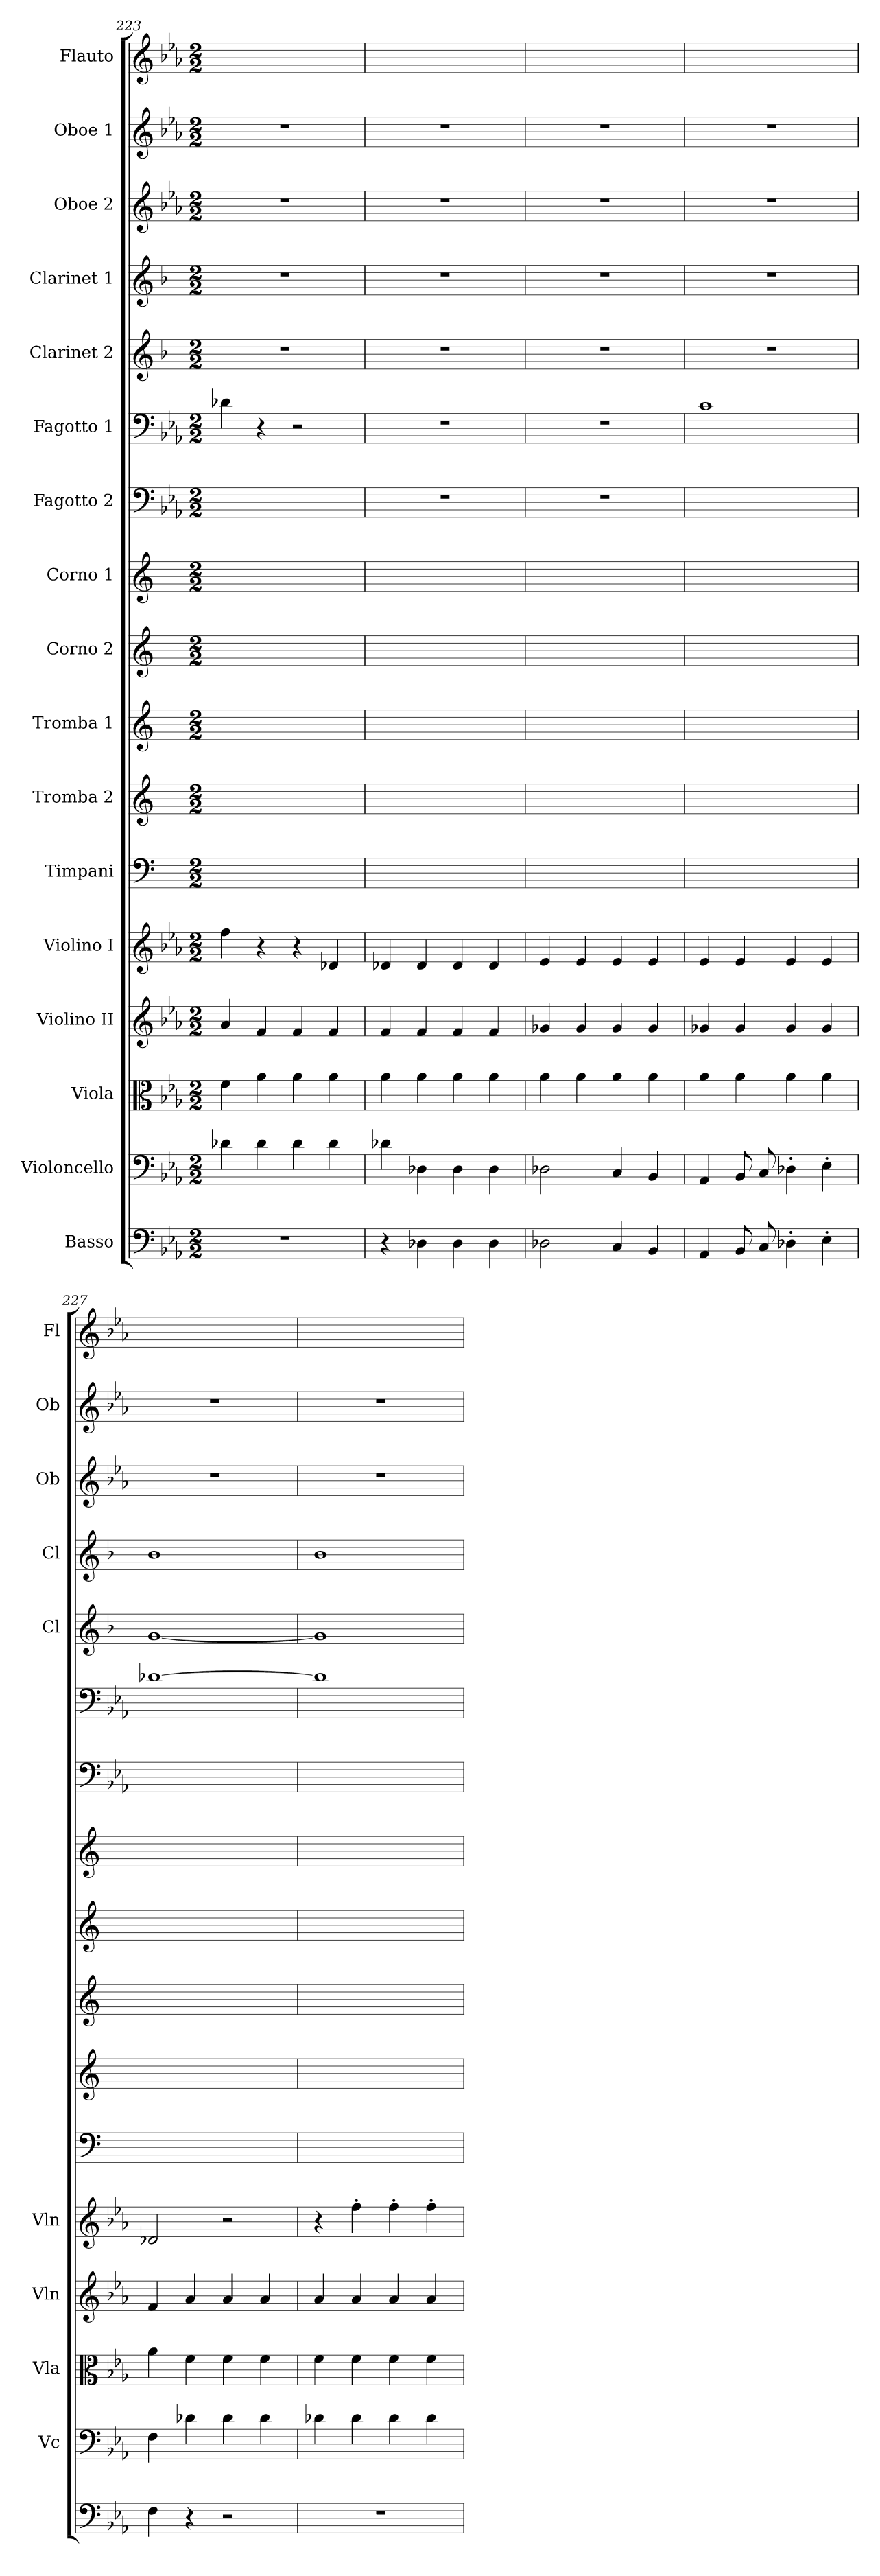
**kern	**kern	**kern	**kern	**kern	**kern	**kern	**kern	**kern	**kern	**kern	**kern	**kern	**kern	**kern	**kern	**kern
*part17	*part16	*part15	*part14	*part13	*part12	*part11	*part10	*part9	*part8	*part7	*part6	*part5	*part4	*part3	*part2	*part1
*staff17	*staff16	*staff15	*staff14	*staff13	*staff12	*staff11	*staff10	*staff9	*staff8	*staff7	*staff6	*staff5	*staff4	*staff3	*staff2	*staff1
*I"Basso	*I"Violoncello	*I"Viola	*I"Violino II	*I"Violino I	*I"Timpani	*I"Tromba 2	*I"Tromba 1	*I"Corno 2	*I"Corno 1	*I"Fagotto 2	*I"Fagotto 1	*I"Clarinet 2	*I"Clarinet 1	*I"Oboe 2	*I"Oboe 1	*I"Flauto
*	*I'Vc	*I'Vla	*I'Vln	*I'Vln	*	*	*	*	*	*	*	*I'Cl	*I'Cl	*I'Ob	*I'Ob	*I'Fl
*clefF4	*clefF4	*clefC3	*clefG2	*clefG2	*clefF4	*clefG2	*clefG2	*clefG2	*clefG2	*clefF4	*clefF4	*clefG2	*clefG2	*clefG2	*clefG2	*clefG2
*ITrd7c12	*	*	*	*	*	*ITrd-2c-3	*ITrd-2c-3	*ITrd5c9	*ITrd5c9	*	*	*ITrd1c2	*ITrd1c2	*	*	*
*k[b-e-a-]	*k[b-e-a-]	*k[b-e-a-]	*k[b-e-a-]	*k[b-e-a-]	*	*	*	*	*	*k[b-e-a-]	*k[b-e-a-]	*k[b-e-a-]	*k[b-e-a-]	*k[b-e-a-]	*k[b-e-a-]	*k[b-e-a-]
*M2/2	*M2/2	*M2/2	*M2/2	*M2/2	*M2/2	*M2/2	*M2/2	*M2/2	*M2/2	*M2/2	*M2/2	*M2/2	*M2/2	*M2/2	*M2/2	*M2/2
=223	=223	=223	=223	=223	=223	=223	=223	=223	=223	=223	=223	=223	=223	=223	=223	=223
1r	4d-X	4f	4a-	4ff	1ryy	1ryy	1ryy	1ryy	1ryy	1ryy	4d-X	1r	1r	1r	1r	1ryy
.	4d-	4a-	4f	4r	.	.	.	.	.	.	4r	.	.	.	.	.
.	4d-	4a-	4f	4r	.	.	.	.	.	.	2r	.	.	.	.	.
.	4d-	4a-	4f	4d-X	.	.	.	.	.	.	.	.	.	.	.	.
=224	=224	=224	=224	=224	=224	=224	=224	=224	=224	=224	=224	=224	=224	=224	=224	=224
4r	4d-X	4a-	4f	4d-X	1ryy	1ryy	1ryy	1ryy	1ryy	1r	1r	1r	1r	1r	1r	1ryy
4DD-X	4D-X	4a-	4f	4d-	.	.	.	.	.	.	.	.	.	.	.	.
4DD-	4D-	4a-	4f	4d-	.	.	.	.	.	.	.	.	.	.	.	.
4DD-	4D-	4a-	4f	4d-	.	.	.	.	.	.	.	.	.	.	.	.
=225	=225	=225	=225	=225	=225	=225	=225	=225	=225	=225	=225	=225	=225	=225	=225	=225
2DD-X	2D-X	4a-	4g-X	4e-	1ryy	1ryy	1ryy	1ryy	1ryy	1r	1r	1r	1r	1r	1r	1ryy
.	.	4a-	4g-	4e-	.	.	.	.	.	.	.	.	.	.	.	.
4CC	4C	4a-	4g-	4e-	.	.	.	.	.	.	.	.	.	.	.	.
4BBB-	4BB-	4a-	4g-	4e-	.	.	.	.	.	.	.	.	.	.	.	.
=226	=226	=226	=226	=226	=226	=226	=226	=226	=226	=226	=226	=226	=226	=226	=226	=226
4AAA-	4AA-	4a-	4g-X	4e-	1ryy	1ryy	1ryy	1ryy	1ryy	1ryy	1c	1r	1r	1r	1r	1ryy
8BBB-	8BB-	4a-	4g-	4e-	.	.	.	.	.	.	.	.	.	.	.	.
8CC	8C	.	.	.	.	.	.	.	.	.	.	.	.	.	.	.
4DD-X'	4D-X'	4a-	4g-	4e-	.	.	.	.	.	.	.	.	.	.	.	.
4EE-'	4E-'	4a-	4g-	4e-	.	.	.	.	.	.	.	.	.	.	.	.
=227	=227	=227	=227	=227	=227	=227	=227	=227	=227	=227	=227	=227	=227	=227	=227	=227
4FF	4F	4a-	4f	2d-X	1ryy	1ryy	1ryy	1ryy	1ryy	1ryy	[1d-X	[1f	1a-	1r	1r	1ryy
4r	4d-X	4f	4a-	.	.	.	.	.	.	.	.	.	.	.	.	.
2r	4d-	4f	4a-	2r	.	.	.	.	.	.	.	.	.	.	.	.
.	4d-	4f	4a-	.	.	.	.	.	.	.	.	.	.	.	.	.
=228	=228	=228	=228	=228	=228	=228	=228	=228	=228	=228	=228	=228	=228	=228	=228	=228
1r	4d-X	4f	4a-	4r	1ryy	1ryy	1ryy	1ryy	1ryy	1ryy	1d-]	1f]	1a-	1r	1r	1ryy
.	4d-	4f	4a-	4ff'	.	.	.	.	.	.	.	.	.	.	.	.
.	4d-	4f	4a-	4ff'	.	.	.	.	.	.	.	.	.	.	.	.
.	4d-	4f	4a-	4ff'	.	.	.	.	.	.	.	.	.	.	.	.
=	=	=	=	=	=	=	=	=	=	=	=	=	=	=	=	=
*-	*-	*-	*-	*-	*-	*-	*-	*-	*-	*-	*-	*-	*-	*-	*-	*-
